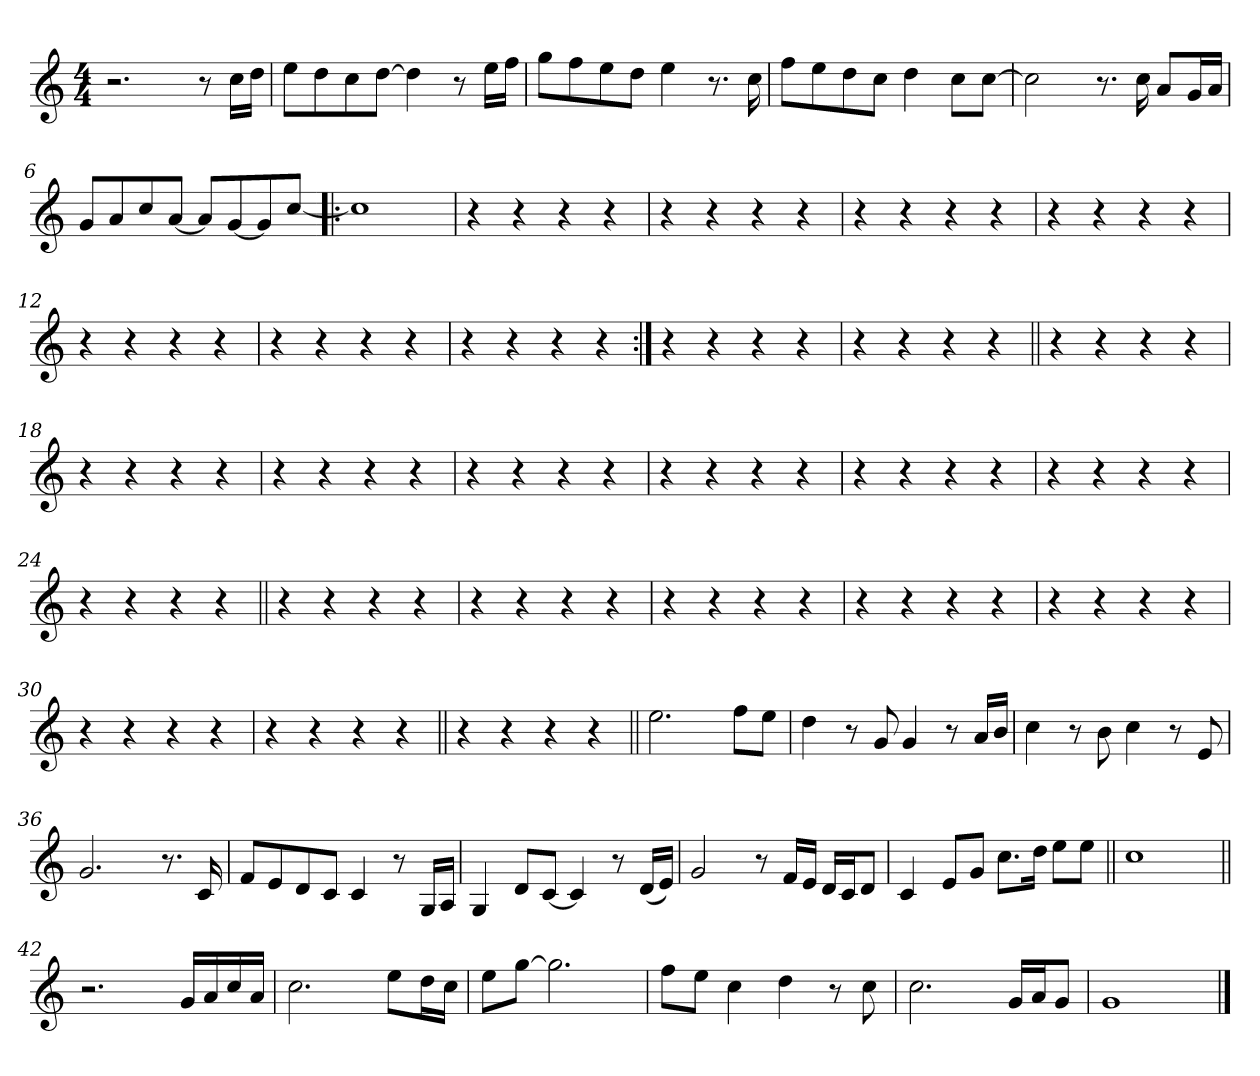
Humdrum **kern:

**kern
*part1
*staff1
!!LO:PB:g=z
*clefG2
*k[]
*C:
*M4/4
*MM71
=1
2.r
8r
16cci\LL
16ddi\JJ
=2
8eei\L
8ddi\
8cci\
[>8ddi\J
4ddi\]
8r
16eei\LL
16ffi\JJ
=3
8ggi\L
8ffi\
8eei\
8ddi\J
4eei\
8.r
16cci\
=4
8ffi\L
8eei\
8ddi\
8cci\J
4ddi\
8cci\L
[>8cci\J
!!LO:LB:g=z
=5
2cci\]
8.r
16cci\
8ai/L
16gi/L
16ai/JJ
=6
8gi/L
8ai/
8cci/
[<8ai/J
8ai/L]
[<8gi/
8gi/]
[<8cci/J
=7!|:
1cci]
=8
4r
4r
4r
4r
=9
4r
4r
4r
4r
=10
4r
4r
4r
4r
!!LO:LB:g=z
=11
4r
4r
4r
4r
=12
4r
4r
4r
4r
=13
4r
4r
4r
4r
=14
4r
4r
4r
4r
=15:|!
4r
4r
4r
4r
=16
4r
4r
4r
4r
!!LO:LB:g=z
=17||
4r
4r
4r
4r
=18
4r
4r
4r
4r
=19
4r
4r
4r
4r
=20
4r
4r
4r
4r
=21
4r
4r
4r
4r
=22
4r
4r
4r
4r
!!LO:LB:g=z
=23
4r
4r
4r
4r
=24
4r
4r
4r
4r
=25||
4r
4r
4r
4r
=26
4r
4r
4r
4r
=27
4r
4r
4r
4r
=28
4r
4r
4r
4r
!!LO:LB:g=z
=29
4r
4r
4r
4r
=30
4r
4r
4r
4r
=31
4r
4r
4r
4r
=32||
4r
4r
4r
4r
=33||
2.eei\
8ffi\L
8eei\J
=34
4ddi\
8r
8gi/
4gi/
8r
16ai/LL
16bi/JJ
!!LO:LB:g=z
=35
4cci\
8r
8bi\
4cci\
8r
8ei/
=36
2.gi/
8.r
16ci/
=37
8fi/L
8ei/
8di/
8ci/J
4ci/
8r
16Gi/LL
16Ai/JJ
=38
4Gi/
8di/L
[<8ci/J
4ci/]
8r
(16di/LL
16ei/JJ)
=39
2gi/
8r
16fi/LL
16ei/JJ
16di/LL
16ci/J
8di/J
!!LO:LB:g=z
=40
4ci/
8ei/L
8gi/J
8.cci\L
16ddi\Jk
8eei\L
8eei\J
=41||
1cci
=42||
2.r
16gi/LL
16ai/
16cci/
16ai/JJ
=43
2.cci\
8eei\L
16ddi\L
16cci\JJ
!!LO:LB:g=z
=44
8eei\L
[>8ggi\J
2.ggi\]
=45
8ffi\L
8eei\J
4cci\
4ddi\
8r
8cci\
=46
2.cci\
16gi/LL
16ai/J
8gi/J
=47
1gi
==
*-
